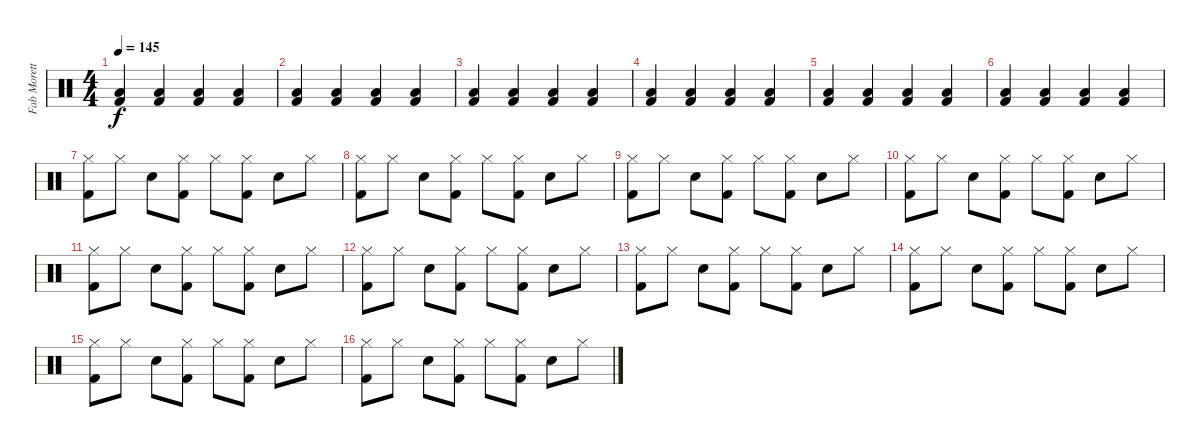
\track ("Fab Moretti" "Fab Morett") {instrument percussion}
\staff {score}
\articulation defaults
\ts (4 4)
\tempo 145
\clef neutral
\ks c
("Kick (hit) 2" "Low Floor Tom (hit)").4{dy f} ("Kick (hit) 2" "Low Floor Tom (hit)").4 ("Kick (hit) 2" "Low Floor Tom (hit)").4 ("Kick (hit) 2" "Low Floor Tom (hit)").4 |
("Kick (hit) 2" "Low Floor Tom (hit)").4 ("Kick (hit) 2" "Low Floor Tom (hit)").4 ("Kick (hit) 2" "Low Floor Tom (hit)").4 ("Kick (hit) 2" "Low Floor Tom (hit)").4 |
("Kick (hit) 2" "Low Floor Tom (hit)").4 ("Kick (hit) 2" "Low Floor Tom (hit)").4 ("Kick (hit) 2" "Low Floor Tom (hit)").4 ("Kick (hit) 2" "Low Floor Tom (hit)").4 |
("Kick (hit) 2" "Low Floor Tom (hit)").4 ("Kick (hit) 2" "Low Floor Tom (hit)").4 ("Kick (hit) 2" "Low Floor Tom (hit)").4 ("Kick (hit) 2" "Low Floor Tom (hit)").4 |
("Kick (hit) 2" "Low Floor Tom (hit)").4 ("Kick (hit) 2" "Low Floor Tom (hit)").4 ("Kick (hit) 2" "Low Floor Tom (hit)").4 ("Kick (hit) 2" "Low Floor Tom (hit)").4 |
("Kick (hit) 2" "Low Floor Tom (hit)").4 ("Kick (hit) 2" "Low Floor Tom (hit)").4 ("Kick (hit) 2" "Low Floor Tom (hit)").4 ("Kick (hit) 2" "Low Floor Tom (hit)").4 |
("Hi-Hat (closed)" "Kick (hit) 2").8 "Hi-Hat (closed)".8 "Snare (hit) 2".8 ("Hi-Hat (closed)" "Kick (hit) 2").8 "Hi-Hat (closed)".8 ("Hi-Hat (closed)" "Kick (hit) 2").8 "Snare (hit) 2".8 "Hi-Hat (closed)".8 |
("Hi-Hat (closed)" "Kick (hit) 2").8 "Hi-Hat (closed)".8 "Snare (hit) 2".8 ("Hi-Hat (closed)" "Kick (hit) 2").8 "Hi-Hat (closed)".8 ("Hi-Hat (closed)" "Kick (hit) 2").8 "Snare (hit) 2".8 "Hi-Hat (closed)".8 |
("Hi-Hat (closed)" "Kick (hit) 2").8 "Hi-Hat (closed)".8 "Snare (hit) 2".8 ("Hi-Hat (closed)" "Kick (hit) 2").8 "Hi-Hat (closed)".8 ("Hi-Hat (closed)" "Kick (hit) 2").8 "Snare (hit) 2".8 "Hi-Hat (closed)".8 |
("Hi-Hat (closed)" "Kick (hit) 2").8 "Hi-Hat (closed)".8 "Snare (hit) 2".8 ("Hi-Hat (closed)" "Kick (hit) 2").8 "Hi-Hat (closed)".8 ("Hi-Hat (closed)" "Kick (hit) 2").8 "Snare (hit) 2".8 "Hi-Hat (closed)".8 |
("Hi-Hat (closed)" "Kick (hit) 2").8 "Hi-Hat (closed)".8 "Snare (hit) 2".8 ("Hi-Hat (closed)" "Kick (hit) 2").8 "Hi-Hat (closed)".8 ("Hi-Hat (closed)" "Kick (hit) 2").8 "Snare (hit) 2".8 "Hi-Hat (closed)".8 |
("Hi-Hat (closed)" "Kick (hit) 2").8 "Hi-Hat (closed)".8 "Snare (hit) 2".8 ("Hi-Hat (closed)" "Kick (hit) 2").8 "Hi-Hat (closed)".8 ("Hi-Hat (closed)" "Kick (hit) 2").8 "Snare (hit) 2".8 "Hi-Hat (closed)".8 |
("Hi-Hat (closed)" "Kick (hit) 2").8 "Hi-Hat (closed)".8 "Snare (hit) 2".8 ("Hi-Hat (closed)" "Kick (hit) 2").8 "Hi-Hat (closed)".8 ("Hi-Hat (closed)" "Kick (hit) 2").8 "Snare (hit) 2".8 "Hi-Hat (closed)".8 |
("Hi-Hat (closed)" "Kick (hit) 2").8 "Hi-Hat (closed)".8 "Snare (hit) 2".8 ("Hi-Hat (closed)" "Kick (hit) 2").8 "Hi-Hat (closed)".8 ("Hi-Hat (closed)" "Kick (hit) 2").8 "Snare (hit) 2".8 "Hi-Hat (closed)".8 |
("Hi-Hat (closed)" "Kick (hit) 2").8 "Hi-Hat (closed)".8 "Snare (hit) 2".8 ("Hi-Hat (closed)" "Kick (hit) 2").8 "Hi-Hat (closed)".8 ("Hi-Hat (closed)" "Kick (hit) 2").8 "Snare (hit) 2".8 "Hi-Hat (closed)".8 |
("Hi-Hat (closed)" "Kick (hit) 2").8 "Hi-Hat (closed)".8 "Snare (hit) 2".8 ("Hi-Hat (closed)" "Kick (hit) 2").8 "Hi-Hat (closed)".8 ("Hi-Hat (closed)" "Kick (hit) 2").8 "Snare (hit) 2".8 "Hi-Hat (closed)".8
